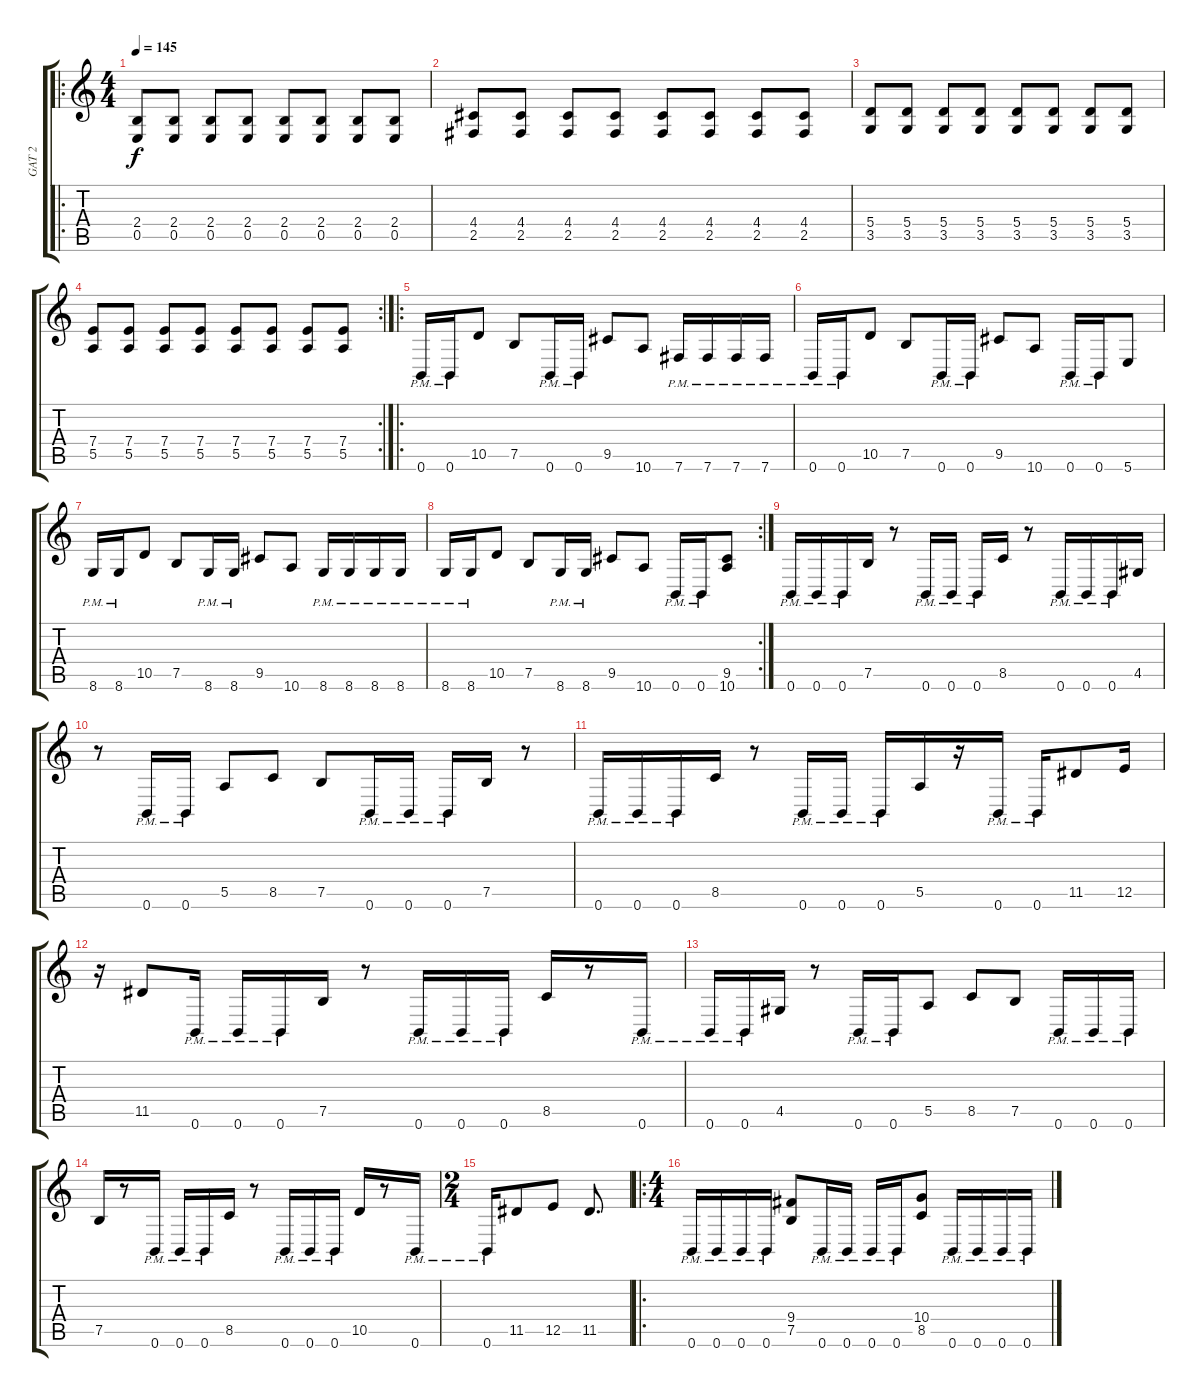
\track ("GAT 2" "GAT 2") {instrument distortionguitar}
\staff {score tabs}
\tuning (B3 Gb3 D3 A2 E2 B1) {hide}
\ro
\ts (4 4)
\tempo 145
\clef g2
\ks c
(2.4 0.5).8{dy f} (2.4 0.5).8 (2.4 0.5).8 (2.4 0.5).8 (2.4 0.5).8 (2.4 0.5).8 (2.4 0.5).8 (2.4 0.5).8 |
(4.4 2.5).8 (4.4 2.5).8 (4.4 2.5).8 (4.4 2.5).8 (4.4 2.5).8 (4.4 2.5).8 (4.4 2.5).8 (4.4 2.5).8 |
(5.4 3.5).8 (5.4 3.5).8 (5.4 3.5).8 (5.4 3.5).8 (5.4 3.5).8 (5.4 3.5).8 (5.4 3.5).8 (5.4 3.5).8 |
\rc 2
(7.4 5.5).8 (7.4 5.5).8 (7.4 5.5).8 (7.4 5.5).8 (7.4 5.5).8 (7.4 5.5).8 (7.4 5.5).8 (7.4 5.5).8 |
\ro
0.6{pm}.16 0.6{pm}.16 10.5.8 7.5.8 0.6{pm}.16 0.6{pm}.16 9.5.8 10.6.8 7.6{pm}.16 7.6{pm}.16 7.6{pm}.16 7.6{pm}.16 |
0.6{pm}.16 0.6{pm}.16 10.5.8 7.5.8 0.6{pm}.16 0.6{pm}.16 9.5.8 10.6.8 0.6{pm}.16 0.6{pm}.16 5.6.8 |
8.6{pm}.16 8.6{pm}.16 10.5.8 7.5.8 8.6{pm}.16 8.6{pm}.16 9.5.8 10.6.8 8.6{pm}.16 8.6{pm}.16 8.6{pm}.16 8.6{pm}.16 |
\rc 2
8.6{pm}.16 8.6{pm}.16 10.5.8 7.5.8 8.6{pm}.16 8.6{pm}.16 9.5.8 10.6.8 0.6{pm}.16 0.6{pm}.16 (9.5 10.6).8 |
0.6{pm}.16 0.6{pm}.16 0.6{pm}.16 7.5.16 r.8 0.6{pm}.16 0.6{pm}.16 0.6{pm}.16 8.5.16 r.8 0.6{pm}.16 0.6{pm}.16 0.6{pm}.16 4.5.16 |
r.8 0.6{pm}.16 0.6{pm}.16 5.5.8 8.5.8 7.5.8 0.6{pm}.16 0.6{pm}.16 0.6{pm}.16 7.5.16 r.8 |
0.6{pm}.16 0.6{pm}.16 0.6{pm}.16 8.5.16 r.8 0.6{pm}.16 0.6{pm}.16 0.6{pm}.16 5.5.16 r.16 0.6{pm}.16 0.6{pm}.16 11.5.8 12.5.16 |
r.16 11.5.8 0.6{pm}.16 0.6{pm}.16 0.6{pm}.16 7.5.16 r.8 0.6{pm}.16 0.6{pm}.16 0.6{pm}.16 8.5.16 r.8 0.6{pm}.16 |
0.6{pm}.16 0.6{pm}.16 4.5.16 r.8 0.6{pm}.16 0.6{pm}.16 5.5.8 8.5.8 7.5.8 0.6{pm}.16 0.6{pm}.16 0.6{pm}.16 |
7.5.16 r.8 0.6{pm}.16 0.6{pm}.16 0.6{pm}.16 8.5.16 r.8 0.6{pm}.16 0.6{pm}.16 0.6{pm}.16 10.5.16 r.8 0.6{pm}.16 |
\ts (2 4)
0.6{pm}.16 11.5.8 12.5.8 11.5.8{d} |
\ro
\ts (4 4)
0.6{pm}.16 0.6{pm}.16 0.6{pm}.16 0.6{pm}.16 (9.4 7.5).8 0.6{pm}.16 0.6{pm}.16 0.6{pm}.16 0.6{pm}.16 (10.4 8.5).8 0.6{pm}.16 0.6{pm}.16 0.6{pm}.16 0.6{pm}.16
